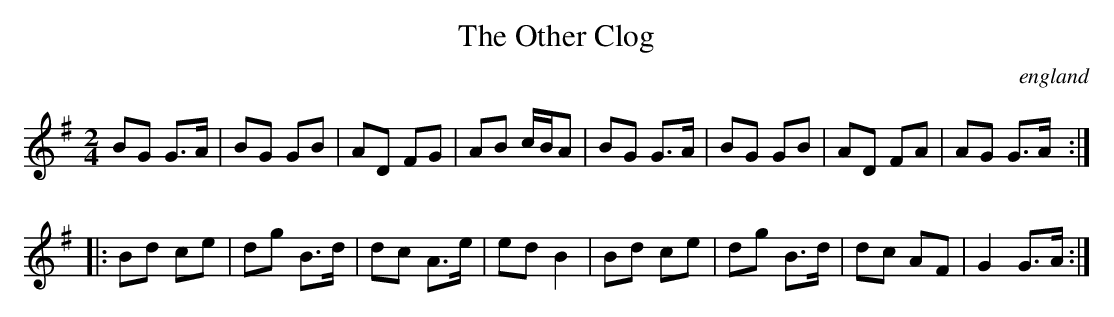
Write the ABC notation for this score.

X:1
T:Other Clog, The
O:england
M:2/4
L:1/8
K:G
BG G>A|BG GB|AD FG|AB c/B/A|BG G>A|BG GB|AD FA|AG G>A:|
|:Bd ce|dg B>d|dc A>e|ed B2|Bd ce|dg B>d|dc AF|G2 G>A:|
